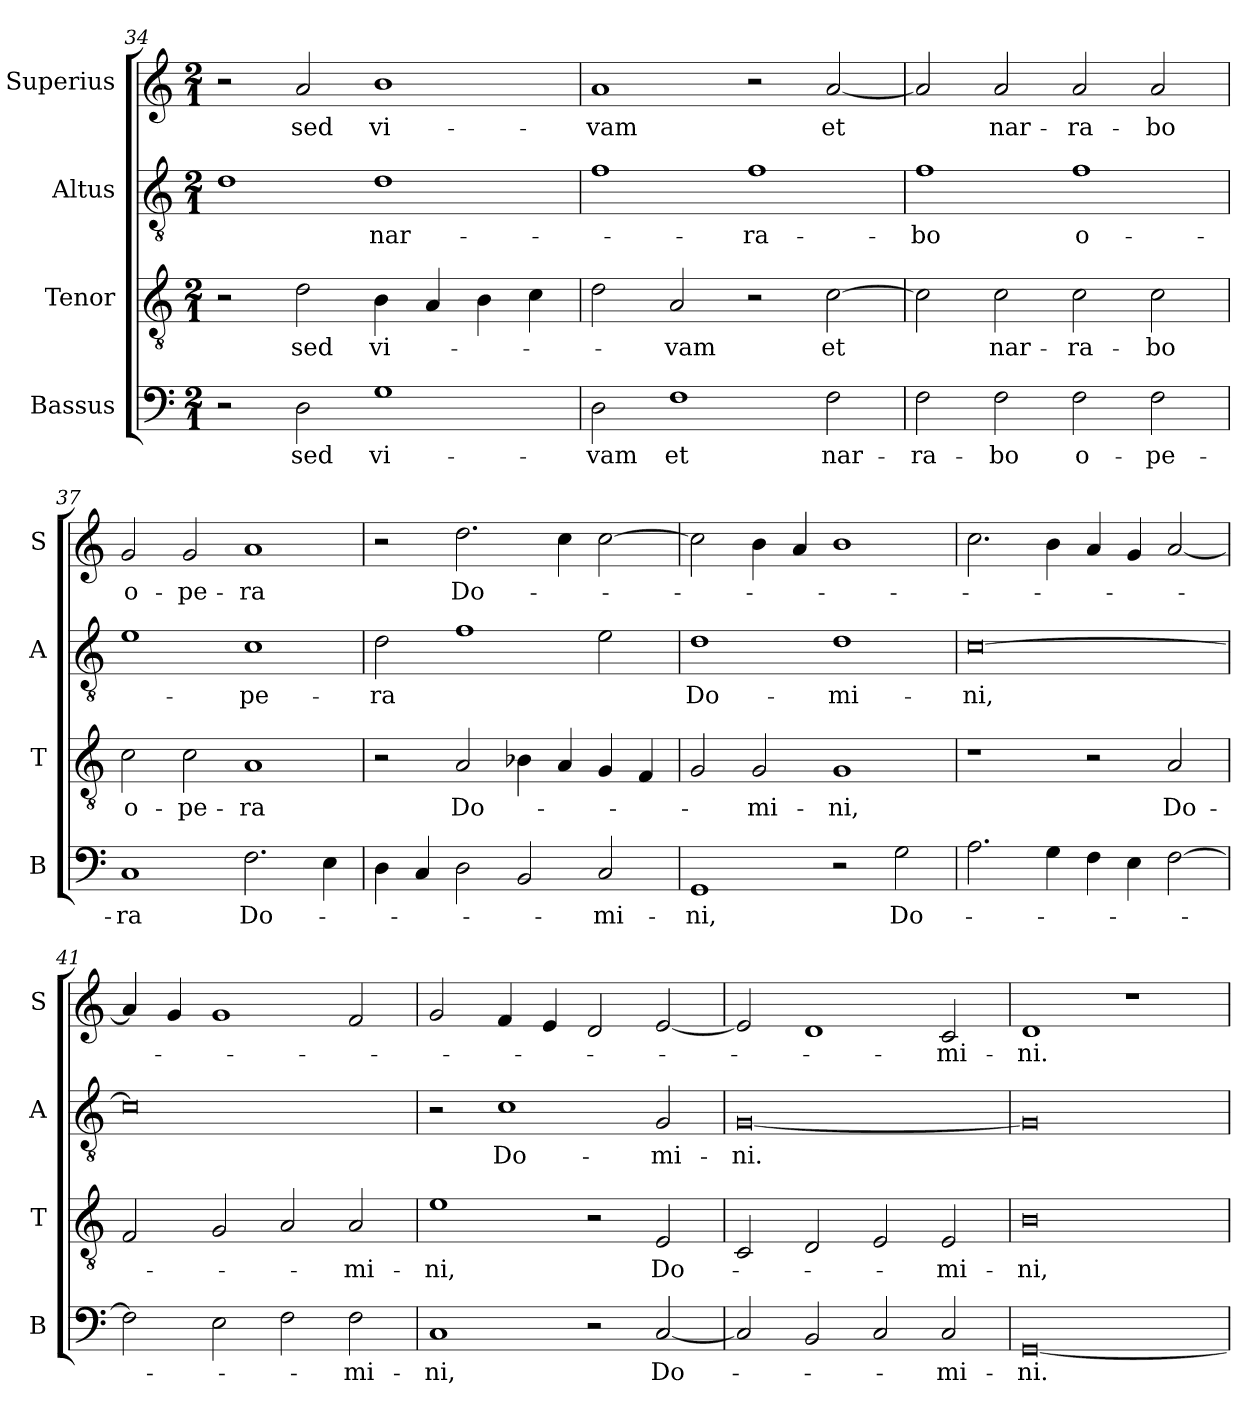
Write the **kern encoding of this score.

**kern	**text	**kern	**text	**kern	**text	**kern	**text
*part4	*part4	*part3	*part3	*part2	*part2	*part1	*part1
*staff4	*staff4	*staff3	*staff3	*staff2	*staff2	*staff1	*staff1
*I"Bassus	*	*I"Tenor	*	*I"Altus	*	*I"Superius	*
*I'B	*	*I'T	*	*I'A	*	*I'S	*
*clefF4	*	*clefGv2	*	*clefGv2	*	*clefG2	*
*k[]	*	*k[]	*	*k[]	*	*k[]	*
*M2/1	*	*M2/1	*	*M2/1	*	*M2/1	*
=34	=34	=34	=34	=34	=34	=34	=34
2r	.	2r	.	1d	.	2r	.
2D	sed	2d	sed	.	.	2a	sed
1G	vi-	4B	vi-	1d	nar-	1b	vi-
.	.	4A	.	.	.	.	.
.	.	4B	.	.	.	.	.
.	.	4c	.	.	.	.	.
=35	=35	=35	=35	=35	=35	=35	=35
2D	-vam	2d	.	1f	.	1a	-vam
1F	et	2A	-vam	.	.	.	.
.	.	2r	.	1f	-ra-	2r	.
2F	nar-	[2c	et	.	.	[2a	et
=36	=36	=36	=36	=36	=36	=36	=36
2F	-ra-	2c]	.	1f	-bo	2a]	.
2F	-bo	2c	nar-	.	.	2a	nar-
2F	o-	2c	-ra-	1f	o-	2a	-ra-
2F	-pe-	2c	-bo	.	.	2a	-bo
=37	=37	=37	=37	=37	=37	=37	=37
1C	-ra	2c	o-	1e	.	2g	o-
.	.	2c	-pe-	.	.	2g	-pe-
2.F	Do-	1A	-ra	1c	-pe-	1a	-ra
4E	.	.	.	.	.	.	.
=38	=38	=38	=38	=38	=38	=38	=38
4D	.	2r	.	2d	-ra	2r	.
4C	.	.	.	.	.	.	.
2D	.	2A	Do-	1f	.	2.dd	Do-
2BB	.	4B-X	.	.	.	.	.
.	.	4A	.	.	.	4cc	.
2C	-mi-	4G	.	2e	.	[2cc	.
.	.	4F	.	.	.	.	.
=39	=39	=39	=39	=39	=39	=39	=39
1GG	-ni,	2G	.	1d	Do-	2cc]	.
.	.	2G	-mi-	.	.	4b	.
.	.	.	.	.	.	4a	.
2r	.	1G	-ni,	1d	-mi-	1b	.
2G	Do-	.	.	.	.	.	.
=40	=40	=40	=40	=40	=40	=40	=40
2.A	.	1r	.	[0c	-ni,	2.cc	.
4G	.	.	.	.	.	4b	.
4F	.	2r	.	.	.	4a	.
4E	.	.	.	.	.	4g	.
[2F	.	2A	Do-	.	.	[2a	.
=41	=41	=41	=41	=41	=41	=41	=41
2F]	.	2F	.	0c]	.	4a]	.
.	.	.	.	.	.	4g	.
2E	.	2G	.	.	.	1g	.
2F	.	2A	.	.	.	.	.
2F	-mi-	2A	-mi-	.	.	2f	.
=42	=42	=42	=42	=42	=42	=42	=42
1C	-ni,	1e	-ni,	2r	.	2g	.
.	.	.	.	1c	Do-	4f	.
.	.	.	.	.	.	4e	.
2r	.	2r	.	.	.	2d	.
[2C	Do-	2E	Do-	2G	-mi-	[2e	.
=43	=43	=43	=43	=43	=43	=43	=43
2C]	.	2C	.	[0G	-ni.	2e]	.
2BB	.	2D	.	.	.	1d	.
2C	.	2E	.	.	.	.	.
2C	-mi-	2E	-mi-	.	.	2c	-mi-
=44	=44	=44	=44	=44	=44	=44	=44
[0GG	-ni.	0B	-ni,	0G]	.	1d	-ni.
.	.	.	.	.	.	1r	.
=	=	=	=	=	=	=	=
*-	*-	*-	*-	*-	*-	*-	*-
